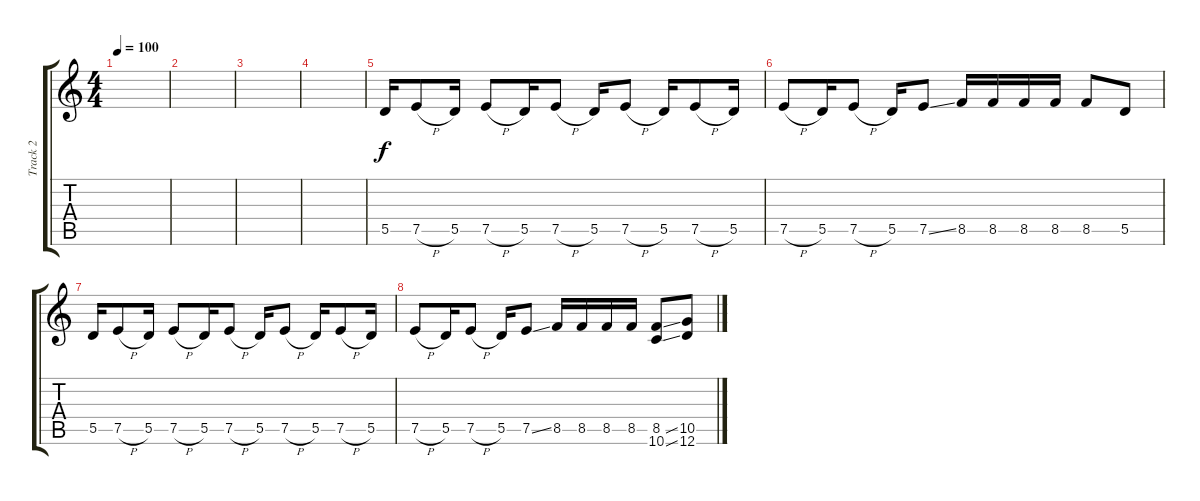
\track ("Track 2" "Track 2") {instrument overdrivenguitar}
\staff {score tabs}
\tuning (E4 B3 G3 D3 A2 D2) {hide}
\ts (4 4)
\tempo 100
\clef g2
\ks c
|
|
|
|
5.5.16 7.5{h}.8 5.5.16 7.5{h}.8 5.5.16 7.5{h}.8 5.5.16 7.5{h}.8 5.5.16 7.5{h}.8 5.5.16 |
7.5{h}.8 5.5.16 7.5{h}.8 5.5.16 7.5{ss}.8 8.5.16 8.5.16 8.5.16 8.5.16 8.5.8 5.5.8 |
5.5.16 7.5{h}.8 5.5.16 7.5{h}.8 5.5.16 7.5{h}.8 5.5.16 7.5{h}.8 5.5.16 7.5{h}.8 5.5.16 |
7.5{h}.8 5.5.16 7.5{h}.8 5.5.16 7.5{ss}.8 8.5.16 8.5.16 8.5.16 8.5.16 (8.5{ss} 10.6{ss}).8 (10.5 12.6).8
